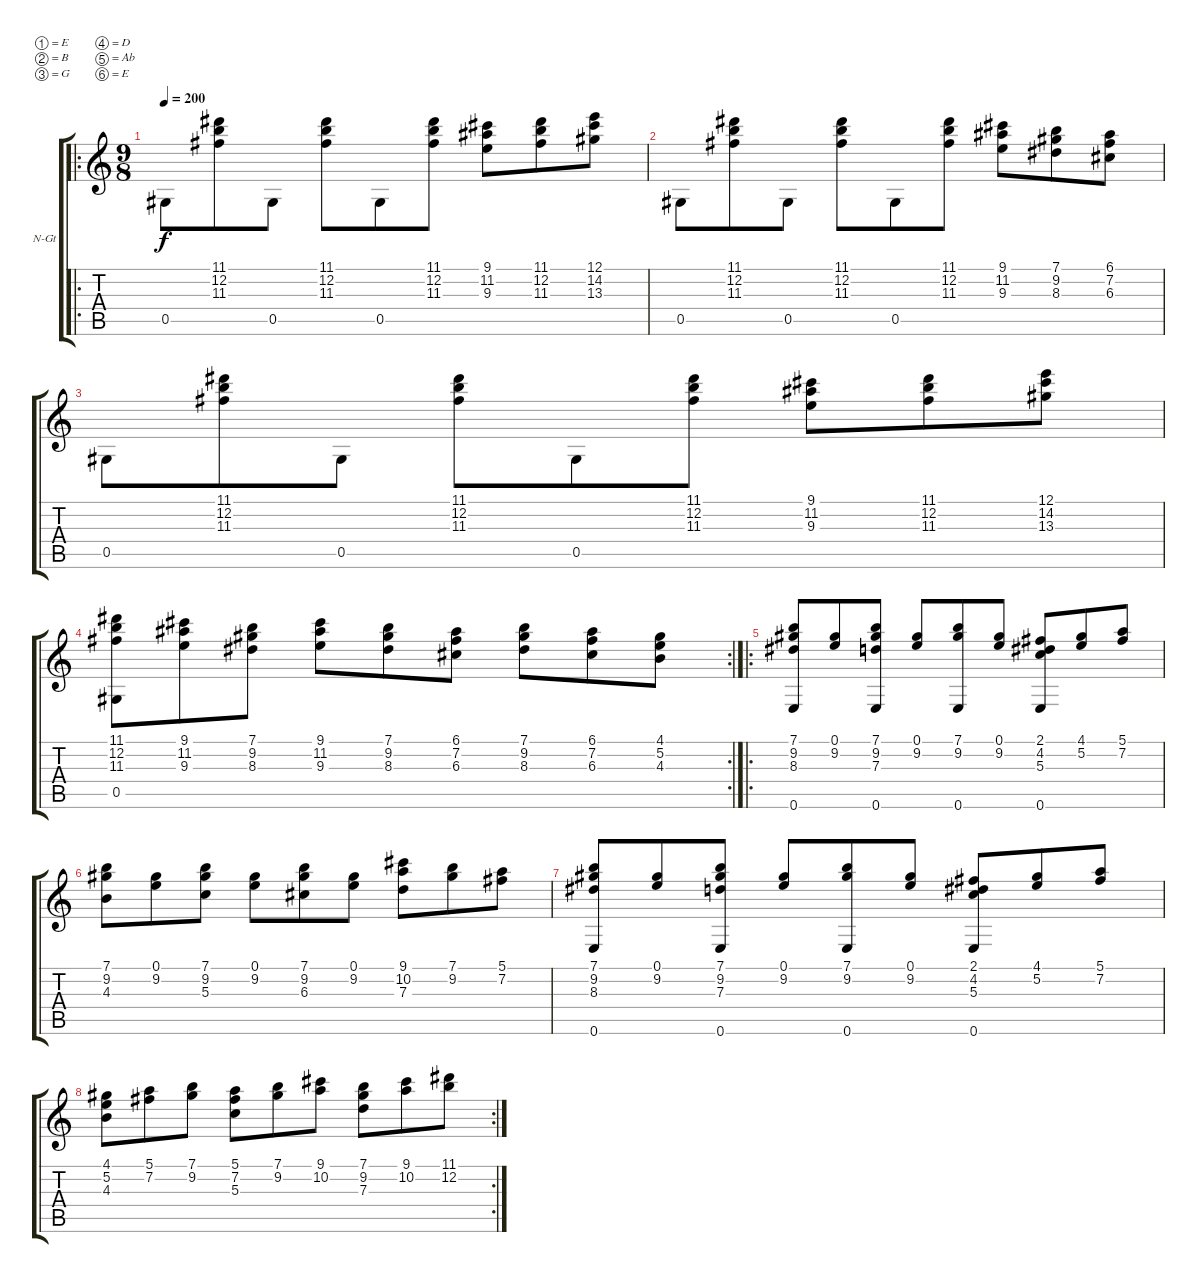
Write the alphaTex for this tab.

\bracketExtendMode groupsimilarinstruments
\firstSystemTrackNameOrientation horizontal
\otherSystemsTrackNameOrientation horizontal
\track ("Classic Guitar" "N-Gt") {instrument acousticguitarnylon}
\staff {score tabs}
\tuning (E4 B3 G3 D3 Ab2 E2)
\ro
\ts (9 8)
\tempo 200
\clef g2
\ks c
0.5.8{dy f} (11.1 12.2 11.3).8 0.5.8 (11.1 12.2 11.3).8 0.5.8 (11.1 12.2 11.3).8 (9.1 11.2 9.3).8 (11.1 12.2 11.3).8 (12.1 14.2 13.3).8 |
0.5.8 (11.1 12.2 11.3).8 0.5.8 (11.1 12.2 11.3).8 0.5.8 (11.1 12.2 11.3).8 (9.1 11.2 9.3).8 (7.1 9.2 8.3).8 (6.1 7.2 6.3).8 |
0.5.8 (11.1 12.2 11.3).8 0.5.8 (11.1 12.2 11.3).8 0.5.8 (11.1 12.2 11.3).8 (9.1 11.2 9.3).8 (11.1 12.2 11.3).8 (12.1 14.2 13.3).8 |
\rc 2
(11.1 12.2 11.3 0.5).8 (9.1 11.2 9.3).8 (7.1 9.2 8.3).8 (9.1 11.2 9.3).8 (7.1 9.2 8.3).8 (6.1 7.2 6.3).8 (7.1 9.2 8.3).8 (6.1 7.2 6.3).8 (4.1 5.2 4.3).8 |
\ro
(7.1 9.2 8.3 0.6).8 (0.1 9.2).8 (7.1 9.2 7.3 0.6).8 (0.1 9.2).8 (7.1 9.2 0.6).8 (0.1 9.2).8 (2.1 4.2 5.3 0.6).8 (4.1 5.2).8 (5.1 7.2).8 |
(7.1 9.2 4.3).8 (0.1 9.2).8 (7.1 9.2 5.3).8 (0.1 9.2).8 (7.1 9.2 6.3).8 (0.1 9.2).8 (9.1 10.2 7.3).8 (7.1 9.2).8 (5.1 7.2).8 |
(7.1 9.2 8.3 0.6).8 (0.1 9.2).8 (7.1 9.2 7.3 0.6).8 (0.1 9.2).8 (7.1 9.2 0.6).8 (0.1 9.2).8 (2.1 4.2 5.3 0.6).8 (4.1 5.2).8 (5.1 7.2).8 |
\rc 2
(4.1 5.2 4.3).8 (5.1 7.2).8 (7.1 9.2).8 (5.1 7.2 5.3).8 (7.1 9.2).8 (9.1 10.2).8 (7.1 9.2 7.3).8 (9.1 10.2).8 (11.1 12.2).8
